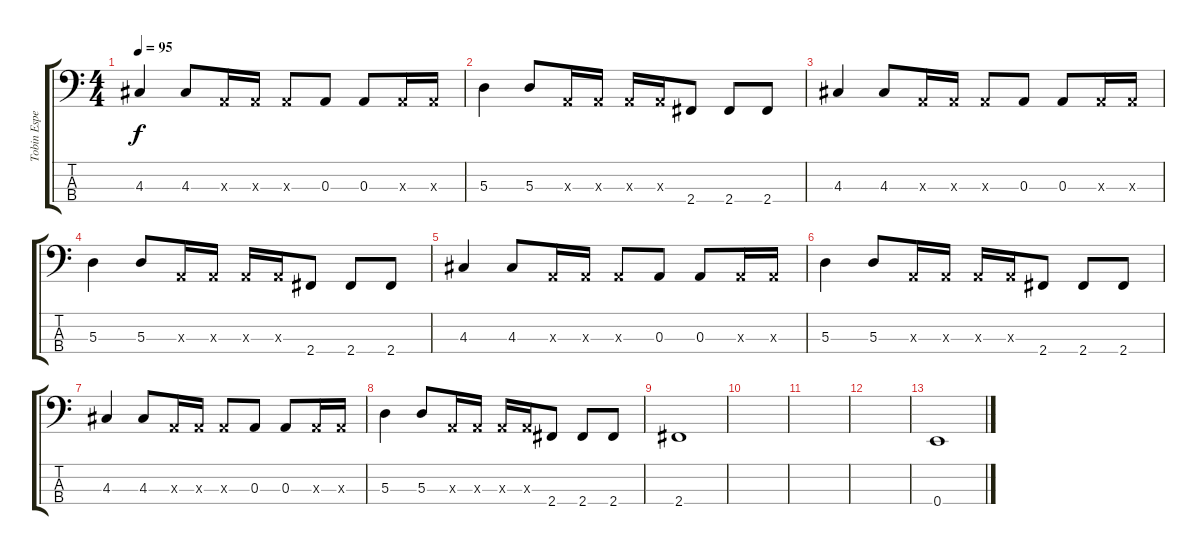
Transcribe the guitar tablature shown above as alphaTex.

\track ("Tobin Esperance " "Tobin Espe") {instrument electricbassfinger}
\staff {score tabs}
\tuning (G2 D2 A1 E1) {hide}
\ts (4 4)
\tempo 95
\clef f4
\ks c
4.3.4{dy f} 4.3.8 0.3{x}.16 0.3{x}.16 0.3{x}.8 0.3.8 0.3.8 0.3{x}.16 0.3{x}.16 |
5.3.4 5.3.8 0.3{x}.16 0.3{x}.16 0.3{x}.16 0.3{x}.16 2.4.8 2.4.8 2.4.8 |
4.3.4 4.3.8 0.3{x}.16 0.3{x}.16 0.3{x}.8 0.3.8 0.3.8 0.3{x}.16 0.3{x}.16 |
5.3.4 5.3.8 0.3{x}.16 0.3{x}.16 0.3{x}.16 0.3{x}.16 2.4.8 2.4.8 2.4.8 |
4.3.4 4.3.8 0.3{x}.16 0.3{x}.16 0.3{x}.8 0.3.8 0.3.8 0.3{x}.16 0.3{x}.16 |
5.3.4 5.3.8 0.3{x}.16 0.3{x}.16 0.3{x}.16 0.3{x}.16 2.4.8 2.4.8 2.4.8 |
4.3.4 4.3.8 0.3{x}.16 0.3{x}.16 0.3{x}.8 0.3.8 0.3.8 0.3{x}.16 0.3{x}.16 |
5.3.4 5.3.8 0.3{x}.16 0.3{x}.16 0.3{x}.16 0.3{x}.16 2.4.8 2.4.8 2.4.8 |
2.4.1 |
|
|
|
0.4.1
